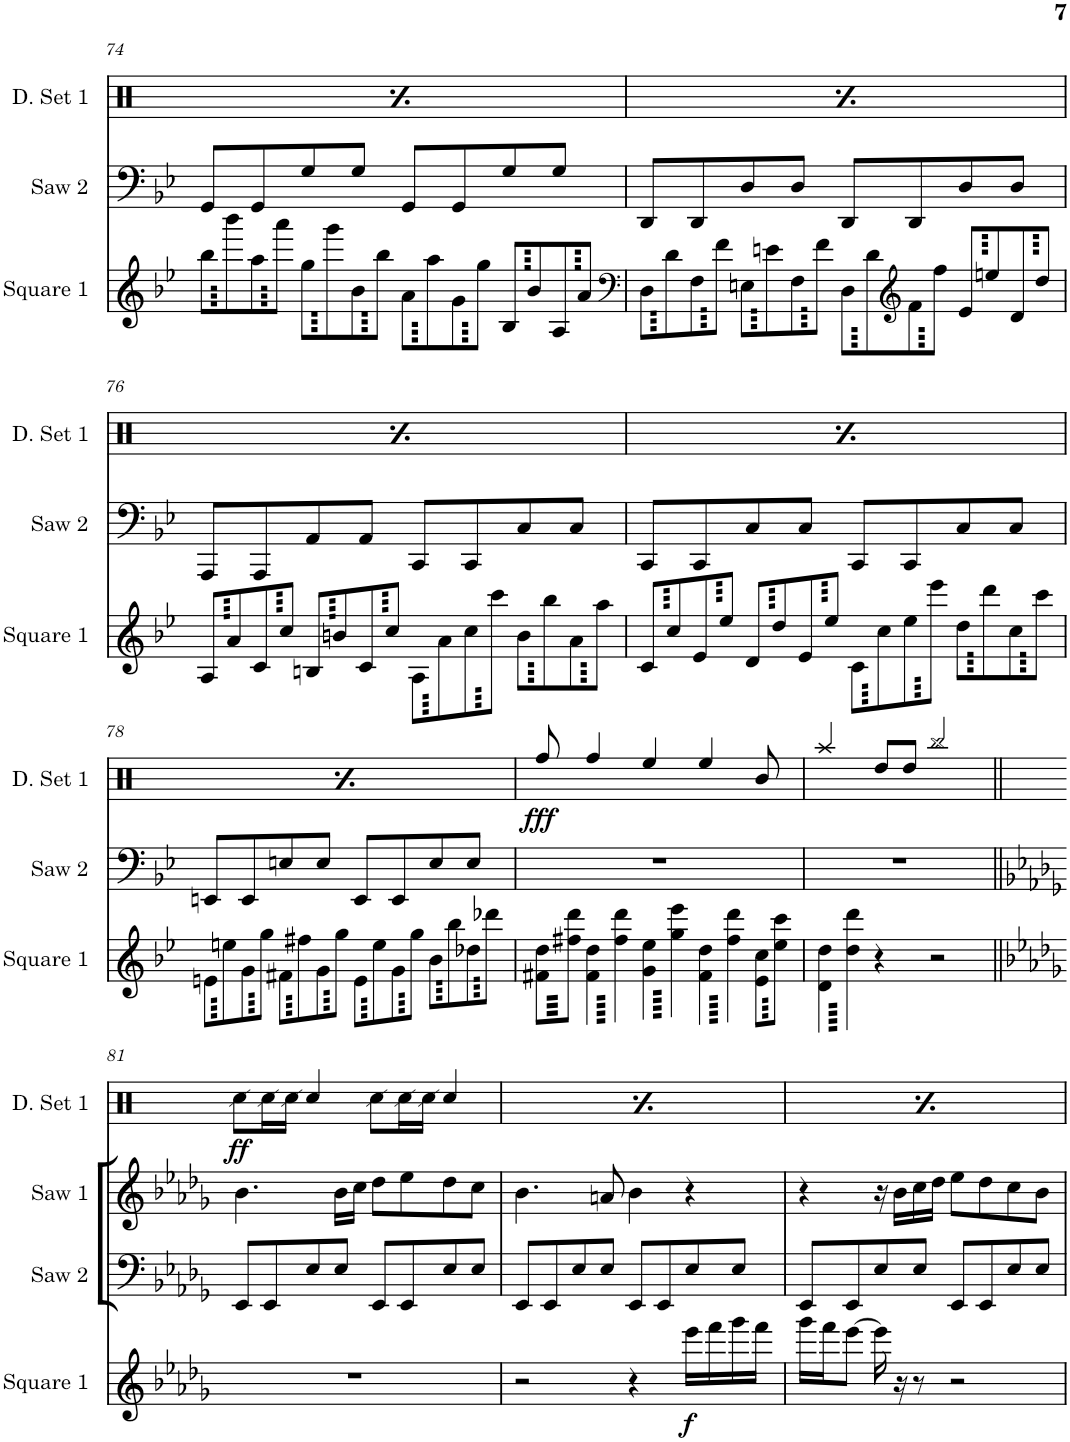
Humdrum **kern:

**kern	**dynam	**kern	**dynam	**kern	**kern	**kern	**dynam
*part5	*part5	*part4	*part4	*part3	*part2	*part1	*part1
*staff5	*staff5	*staff4	*staff4	*staff3	*staff2	*staff1	*staff1
*I"Square 1 Echo	*	*I"Square Synthesizer 1	*	*I"Saw Synthesizer 2	*I"Saw Synthesizer 1	*I"Drumset 1	*
*I'Square 1 Echo	*	*I'Square 1	*	*I'Saw 2	*I'Saw 1	*I'D. Set 1	*
!!LO:PB:g=z
*clefG2	*	*clefG2	*	*clefF4	*clefG2	*clefX	*
*k[b-e-]	*	*k[b-e-]	*	*k[b-e-]	*k[b-e-]	*k[]	*
*M4/4	*	*M4/4	*	*M4/4	*M4/4	*M4/4	*
*met(c)	*	*met(c)	*	*met(c)	*met(c)	*met(c)	*
=74	=74	=74	=74	=74	=74	=74	=74
!	!	!	!	!	!	!	!LO:DY:b
*	*	*tremolo	*	*	*	*	*
32bb-\LLL	.	64bb-\LLLL	.	8GG/L	1r	8Rcc\L	ff
.	.	64bbb-\	.	.	.	.	.
32bbb-\	.	64bb-\	.	.	.	.	.
.	.	64bbb-\	.	.	.	.	.
32bb-\	.	64bb-\	.	.	.	.	.
.	.	64bbb-\	.	.	.	.	.
32bbb-\JJ	.	64bb-\	.	.	.	.	.
.	.	64bbb-\JJJJ	.	.	.	.	.
32aa\LL	.	64aa\LLLL	.	8GG/	.	16Rcc\L	.
.	.	64aaa\	.	.	.	.	.
32aaa\	.	64aa\	.	.	.	.	.
.	.	64aaa\	.	.	.	.	.
32aa\	.	64aa\	.	.	.	16Rcc\JJ	.
.	.	64aaa\	.	.	.	.	.
32aaa\JJJ	.	64aa\	.	.	.	.	.
.	.	64aaa\JJJJ	.	.	.	.	.
32gg\LLL	.	64gg\LLLL	.	8G/	.	4Rcc/	.
.	.	64ggg\	.	.	.	.	.
32ggg\	.	64gg\	.	.	.	.	.
.	.	64ggg\	.	.	.	.	.
32gg\	.	64gg\	.	.	.	.	.
.	.	64ggg\	.	.	.	.	.
32ggg\JJ	.	64gg\	.	.	.	.	.
.	.	64ggg\JJJJ	.	.	.	.	.
32b-\LL	.	64b-\LLLL	.	8G/J	.	.	.
.	.	64bb-\	.	.	.	.	.
32bb-\	.	64b-\	.	.	.	.	.
.	.	64bb-\	.	.	.	.	.
32b-\	.	64b-\	.	.	.	.	.
.	.	64bb-\	.	.	.	.	.
32bb-\JJJ	.	64b-\	.	.	.	.	.
.	.	64bb-\JJJJ	.	.	.	.	.
32a\LLL	.	64a\LLLL	.	8GG/L	.	8Rcc\L	.
.	.	64aa\	.	.	.	.	.
32aa\	.	64a\	.	.	.	.	.
.	.	64aa\	.	.	.	.	.
32a\	.	64a\	.	.	.	.	.
.	.	64aa\	.	.	.	.	.
32aa\JJ	.	64a\	.	.	.	.	.
.	.	64aa\JJJJ	.	.	.	.	.
32g\LL	.	64g\LLLL	.	8GG/	.	16Rcc\L	.
.	.	64gg\	.	.	.	.	.
32gg\	.	64g\	.	.	.	.	.
.	.	64gg\	.	.	.	.	.
32g\	.	64g\	.	.	.	16Rcc\JJ	.
.	.	64gg\	.	.	.	.	.
32gg\JJJ	.	64g\	.	.	.	.	.
.	.	64gg\JJJJ	.	.	.	.	.
32B-/LLL	.	64B-/LLLL	.	8G/	.	4Rcc/	.
.	.	64b-/	.	.	.	.	.
32b-/	.	64B-/	.	.	.	.	.
.	.	64b-/	.	.	.	.	.
32B-/	.	64B-/	.	.	.	.	.
.	.	64b-/	.	.	.	.	.
32b-/JJ	.	64B-/	.	.	.	.	.
.	.	64b-/JJJJ	.	.	.	.	.
32A/LL	.	64A/LLLL	.	8G/J	.	.	.
.	.	64a/	.	.	.	.	.
32a/	.	64A/	.	.	.	.	.
.	.	64a/	.	.	.	.	.
32A/	.	64A/	.	.	.	.	.
.	.	64a/	.	.	.	.	.
32a/JJJ	.	64A/	.	.	.	.	.
.	.	64a/JJJJ	.	.	.	.	.
=75	=75	=75	=75	=75	=75	=75	=75
*clefF4	*	*clefF4	*	*	*	*	*
!	!LO:DY:b	!	!	!	!	!	!LO:DY:b
32D\LLL	ff	64D\LLLL	.	8DD/L	1r	8Rcc\L	ff
.	.	64d\	.	.	.	.	.
32d\	.	64D\	.	.	.	.	.
.	.	64d\	.	.	.	.	.
32D\	.	64D\	.	.	.	.	.
.	.	64d\	.	.	.	.	.
32d\JJ	.	64D\	.	.	.	.	.
.	.	64d\JJJJ	.	.	.	.	.
32F\LL	.	64F\LLLL	.	8DD/	.	16Rcc\L	.
.	.	64f\	.	.	.	.	.
32f\	.	64F\	.	.	.	.	.
.	.	64f\	.	.	.	.	.
32F\	.	64F\	.	.	.	16Rcc\JJ	.
.	.	64f\	.	.	.	.	.
32f\JJJ	.	64F\	.	.	.	.	.
.	.	64f\JJJJ	.	.	.	.	.
32En\LLL	.	64En\LLLL	.	8D/	.	4Rcc/	.
.	.	64en\	.	.	.	.	.
32en\	.	64En\	.	.	.	.	.
.	.	64en\	.	.	.	.	.
32E\	.	64En\	.	.	.	.	.
.	.	64en\	.	.	.	.	.
32e\JJ	.	64En\	.	.	.	.	.
.	.	64en\JJJJ	.	.	.	.	.
32F\LL	.	64F\LLLL	.	8D/J	.	.	.
.	.	64f\	.	.	.	.	.
32f\	.	64F\	.	.	.	.	.
.	.	64f\	.	.	.	.	.
32F\	.	64F\	.	.	.	.	.
.	.	64f\	.	.	.	.	.
32f\JJJ	.	64F\	.	.	.	.	.
.	.	64f\JJJJ	.	.	.	.	.
32D\LLL	.	64D\LLLL	.	8DD/L	.	8Rcc\L	.
.	.	64d\	.	.	.	.	.
32d\	.	64D\	.	.	.	.	.
.	.	64d\	.	.	.	.	.
32D\	.	64D\	.	.	.	.	.
.	.	64d\	.	.	.	.	.
32d\JJ	.	64D\	.	.	.	.	.
.	.	64d\JJJJ	.	.	.	.	.
*clefG2	*	*clefG2	*	*	*	*	*
32f\LL	.	64f\LLLL	.	8DD/	.	16Rcc\L	.
.	.	64ff\	.	.	.	.	.
32ff\	.	64f\	.	.	.	.	.
.	.	64ff\	.	.	.	.	.
32f\	.	64f\	.	.	.	16Rcc\JJ	.
.	.	64ff\	.	.	.	.	.
32ff\JJJ	.	64f\	.	.	.	.	.
.	.	64ff\JJJJ	.	.	.	.	.
32e/LLL	.	64e/LLLL	.	8D/	.	4Rcc/	.
.	.	64een/	.	.	.	.	.
32een/	.	64e/	.	.	.	.	.
.	.	64een/	.	.	.	.	.
32e/	.	64e/	.	.	.	.	.
.	.	64een/	.	.	.	.	.
32ee/JJ	.	64e/	.	.	.	.	.
.	.	64een/JJJJ	.	.	.	.	.
32d/LL	.	64d/LLLL	.	8D/J	.	.	.
.	.	64dd/	.	.	.	.	.
32dd/	.	64d/	.	.	.	.	.
.	.	64dd/	.	.	.	.	.
32d/	.	64d/	.	.	.	.	.
.	.	64dd/	.	.	.	.	.
32dd/JJJ	.	64d/	.	.	.	.	.
.	.	64dd/JJJJ	.	.	.	.	.
!!LO:LB:g=z
=76	=76	=76	=76	=76	=76	=76	=76
!	!	!	!	!	!	!	!LO:DY:b
32A/LLL	.	64A/LLLL	.	8AAA/L	1r	8Rcc\L	ff
.	.	64a/	.	.	.	.	.
32a/	.	64A/	.	.	.	.	.
.	.	64a/	.	.	.	.	.
32A/	.	64A/	.	.	.	.	.
.	.	64a/	.	.	.	.	.
32a/JJ	.	64A/	.	.	.	.	.
.	.	64a/JJJJ	.	.	.	.	.
32c/LL	.	64c/LLLL	.	8AAA/	.	16Rcc\L	.
.	.	64cc/	.	.	.	.	.
32cc/	.	64c/	.	.	.	.	.
.	.	64cc/	.	.	.	.	.
32c/	.	64c/	.	.	.	16Rcc\JJ	.
.	.	64cc/	.	.	.	.	.
32cc/JJJ	.	64c/	.	.	.	.	.
.	.	64cc/JJJJ	.	.	.	.	.
32Bn/LLL	.	64Bn/LLLL	.	8AA/	.	4Rcc/	.
.	.	64bn/	.	.	.	.	.
32bn/	.	64Bn/	.	.	.	.	.
.	.	64bn/	.	.	.	.	.
32B/	.	64Bn/	.	.	.	.	.
.	.	64bn/	.	.	.	.	.
32b/JJ	.	64Bn/	.	.	.	.	.
.	.	64bn/JJJJ	.	.	.	.	.
32c/LL	.	64c/LLLL	.	8AA/J	.	.	.
.	.	64cc/	.	.	.	.	.
32cc/	.	64c/	.	.	.	.	.
.	.	64cc/	.	.	.	.	.
32c/	.	64c/	.	.	.	.	.
.	.	64cc/	.	.	.	.	.
32cc/JJJ	.	64c/	.	.	.	.	.
.	.	64cc/JJJJ	.	.	.	.	.
32A\LLL	.	64A\LLLL	.	8CC/L	.	8Rcc\L	.
.	.	64a\	.	.	.	.	.
32a\	.	64A\	.	.	.	.	.
.	.	64a\	.	.	.	.	.
32A\	.	64A\	.	.	.	.	.
.	.	64a\	.	.	.	.	.
32a\JJ	.	64A\	.	.	.	.	.
.	.	64a\JJJJ	.	.	.	.	.
32cc\LL	.	64cc\LLLL	.	8CC/	.	16Rcc\L	.
.	.	64ccc\	.	.	.	.	.
32ccc\	.	64cc\	.	.	.	.	.
.	.	64ccc\	.	.	.	.	.
32cc\	.	64cc\	.	.	.	16Rcc\JJ	.
.	.	64ccc\	.	.	.	.	.
32ccc\JJJ	.	64cc\	.	.	.	.	.
.	.	64ccc\JJJJ	.	.	.	.	.
32b\LLL	.	64b\LLLL	.	8C/	.	4Rcc/	.
.	.	64bb-\	.	.	.	.	.
32bbn\	.	64b\	.	.	.	.	.
.	.	64bb-\	.	.	.	.	.
32b\	.	64b\	.	.	.	.	.
.	.	64bb-\	.	.	.	.	.
32bb\JJ	.	64b\	.	.	.	.	.
.	.	64bb-\JJJJ	.	.	.	.	.
32a\LL	.	64a\LLLL	.	8C/J	.	.	.
.	.	64aa\	.	.	.	.	.
32aa\	.	64a\	.	.	.	.	.
.	.	64aa\	.	.	.	.	.
32a\	.	64a\	.	.	.	.	.
.	.	64aa\	.	.	.	.	.
32aa\JJJ	.	64a\	.	.	.	.	.
.	.	64aa\JJJJ	.	.	.	.	.
=77	=77	=77	=77	=77	=77	=77	=77
!	!	!	!	!	!	!	!LO:DY:b
32c/LLL	.	64c/LLLL	.	8CC/L	1r	8Rcc\L	ff
.	.	64cc/	.	.	.	.	.
32cc/	.	64c/	.	.	.	.	.
.	.	64cc/	.	.	.	.	.
32c/	.	64c/	.	.	.	.	.
.	.	64cc/	.	.	.	.	.
32cc/JJ	.	64c/	.	.	.	.	.
.	.	64cc/JJJJ	.	.	.	.	.
32e-/LL	.	64e-/LLLL	.	8CC/	.	16Rcc\L	.
.	.	64ee-/	.	.	.	.	.
32ee-/	.	64e-/	.	.	.	.	.
.	.	64ee-/	.	.	.	.	.
32e-/	.	64e-/	.	.	.	16Rcc\JJ	.
.	.	64ee-/	.	.	.	.	.
32ee-/JJJ	.	64e-/	.	.	.	.	.
.	.	64ee-/JJJJ	.	.	.	.	.
32d/LLL	.	64d/LLLL	.	8C/	.	4Rcc/	.
.	.	64dd/	.	.	.	.	.
32dd/	.	64d/	.	.	.	.	.
.	.	64dd/	.	.	.	.	.
32d/	.	64d/	.	.	.	.	.
.	.	64dd/	.	.	.	.	.
32dd/JJ	.	64d/	.	.	.	.	.
.	.	64dd/JJJJ	.	.	.	.	.
32e-/LL	.	64e-/LLLL	.	8C/J	.	.	.
.	.	64ee-/	.	.	.	.	.
32ee-/	.	64e-/	.	.	.	.	.
.	.	64ee-/	.	.	.	.	.
32e-/	.	64e-/	.	.	.	.	.
.	.	64ee-/	.	.	.	.	.
32ee-/JJJ	.	64e-/	.	.	.	.	.
.	.	64ee-/JJJJ	.	.	.	.	.
32c\LLL	.	64c\LLLL	.	8CC/L	.	8Rcc\L	.
.	.	64cc\	.	.	.	.	.
32cc\	.	64c\	.	.	.	.	.
.	.	64cc\	.	.	.	.	.
32c\	.	64c\	.	.	.	.	.
.	.	64cc\	.	.	.	.	.
32cc\JJ	.	64c\	.	.	.	.	.
.	.	64cc\JJJJ	.	.	.	.	.
32ee-\LL	.	64ee-\LLLL	.	8CC/	.	16Rcc\L	.
.	.	64eee-\	.	.	.	.	.
32eee-\	.	64ee-\	.	.	.	.	.
.	.	64eee-\	.	.	.	.	.
32ee-\	.	64ee-\	.	.	.	16Rcc\JJ	.
.	.	64eee-\	.	.	.	.	.
32eee-\JJJ	.	64ee-\	.	.	.	.	.
.	.	64eee-\JJJJ	.	.	.	.	.
32dd\LLL	.	64dd\LLLL	.	8C/	.	4Rcc/	.
.	.	64ddd\	.	.	.	.	.
32ddd\	.	64dd\	.	.	.	.	.
.	.	64ddd\	.	.	.	.	.
32dd\	.	64dd\	.	.	.	.	.
.	.	64ddd\	.	.	.	.	.
32ddd\JJ	.	64dd\	.	.	.	.	.
.	.	64ddd\JJJJ	.	.	.	.	.
32cc\LL	.	64cc\LLLL	.	8C/J	.	.	.
.	.	64ccc\	.	.	.	.	.
32ccc\	.	64cc\	.	.	.	.	.
.	.	64ccc\	.	.	.	.	.
32cc\	.	64cc\	.	.	.	.	.
.	.	64ccc\	.	.	.	.	.
32ccc\JJJ	.	64cc\	.	.	.	.	.
.	.	64ccc\JJJJ	.	.	.	.	.
!!LO:LB:g=z
=78	=78	=78	=78	=78	=78	=78	=78
!	!	!	!	!	!	!	!LO:DY:b
32en\LLL	.	64en\LLLL	.	8EEn/L	1r	8Rcc\L	ff
.	.	64een\	.	.	.	.	.
32een\	.	64en\	.	.	.	.	.
.	.	64een\	.	.	.	.	.
32e\	.	64en\	.	.	.	.	.
.	.	64een\	.	.	.	.	.
32ee\JJ	.	64en\	.	.	.	.	.
.	.	64een\JJJJ	.	.	.	.	.
32g\LL	.	64g\LLLL	.	8EE/	.	16Rcc\L	.
.	.	64gg\	.	.	.	.	.
32gg\	.	64g\	.	.	.	.	.
.	.	64gg\	.	.	.	.	.
32g\	.	64g\	.	.	.	16Rcc\JJ	.
.	.	64gg\	.	.	.	.	.
32gg\JJJ	.	64g\	.	.	.	.	.
.	.	64gg\JJJJ	.	.	.	.	.
32f#X\LLL	.	64f#X\LLLL	.	8En/	.	4Rcc/	.
.	.	64ff#X\	.	.	.	.	.
32ff#X\	.	64f#X\	.	.	.	.	.
.	.	64ff#X\	.	.	.	.	.
32f#\	.	64f#X\	.	.	.	.	.
.	.	64ff#X\	.	.	.	.	.
32ff#\JJ	.	64f#X\	.	.	.	.	.
.	.	64ff#X\JJJJ	.	.	.	.	.
32g\LL	.	64g\LLLL	.	8E/J	.	.	.
.	.	64gg\	.	.	.	.	.
32gg\	.	64g\	.	.	.	.	.
.	.	64gg\	.	.	.	.	.
32g\	.	64g\	.	.	.	.	.
.	.	64gg\	.	.	.	.	.
32gg\JJJ	.	64g\	.	.	.	.	.
.	.	64gg\JJJJ	.	.	.	.	.
32e\LLL	.	64e\LLLL	.	8EE/L	.	8Rcc\L	.
.	.	64ee\	.	.	.	.	.
32ee\	.	64e\	.	.	.	.	.
.	.	64ee\	.	.	.	.	.
32e\	.	64e\	.	.	.	.	.
.	.	64ee\	.	.	.	.	.
32ee\JJ	.	64e\	.	.	.	.	.
.	.	64ee\JJJJ	.	.	.	.	.
32g\LL	.	64g\LLLL	.	8EE/	.	16Rcc\L	.
.	.	64gg\	.	.	.	.	.
32gg\	.	64g\	.	.	.	.	.
.	.	64gg\	.	.	.	.	.
32g\	.	64g\	.	.	.	16Rcc\JJ	.
.	.	64gg\	.	.	.	.	.
32gg\JJJ	.	64g\	.	.	.	.	.
.	.	64gg\JJJJ	.	.	.	.	.
32b-\LLL	.	64b-\LLLL	.	8E/	.	4Rcc/	.
.	.	64bb-\	.	.	.	.	.
32bb-\	.	64b-\	.	.	.	.	.
.	.	64bb-\	.	.	.	.	.
32b-\	.	64b-\	.	.	.	.	.
.	.	64bb-\	.	.	.	.	.
32bb-\JJ	.	64b-\	.	.	.	.	.
.	.	64bb-\JJJJ	.	.	.	.	.
32dd-X\LL	.	64dd-X\LLLL	.	8E/J	.	.	.
.	.	64ddd-X\	.	.	.	.	.
32ddd-X\	.	64dd-X\	.	.	.	.	.
.	.	64ddd-X\	.	.	.	.	.
32dd-\	.	64dd-X\	.	.	.	.	.
.	.	64ddd-X\	.	.	.	.	.
32ddd-\JJJ	.	64dd-X\	.	.	.	.	.
.	.	64ddd-X\JJJJ	.	.	.	.	.
=79	=79	=79	=79	=79	=79	=79	=79
!	!	!	!	!	!	!	!LO:DY:b
32f#X\ 32dd\LLL	.	64f#X\ 64dd\LLLL	.	1r	1r	8Rff/	fff
.	.	64ff#X\ 64ddd\	.	.	.	.	.
32ff#X\ 32ddd\	.	64f#X\ 64dd\	.	.	.	.	.
.	.	64ff#X\ 64ddd\	.	.	.	.	.
32f#\ 32dd\	.	64f#X\ 64dd\	.	.	.	.	.
.	.	64ff#X\ 64ddd\	.	.	.	.	.
32ff#\ 32ddd\JJ	.	64f#X\ 64dd\	.	.	.	.	.
.	.	64ff#X\ 64ddd\JJJJ	.	.	.	.	.
32f#\ 32dd\LL	.	128f#\ 128dd\LLLLL	.	.	.	4Rff/	.
.	.	128ff#\ 128ddd\	.	.	.	.	.
.	.	128f#\ 128dd\	.	.	.	.	.
.	.	128ff#\ 128ddd\	.	.	.	.	.
32ff#\ 32ddd\	.	128f#\ 128dd\	.	.	.	.	.
.	.	128ff#\ 128ddd\	.	.	.	.	.
.	.	128f#\ 128dd\	.	.	.	.	.
.	.	128ff#\ 128ddd\	.	.	.	.	.
32f#\ 32dd\	.	128f#\ 128dd\	.	.	.	.	.
.	.	128ff#\ 128ddd\	.	.	.	.	.
.	.	128f#\ 128dd\	.	.	.	.	.
.	.	128ff#\ 128ddd\	.	.	.	.	.
32ff#\ 32ddd\JJJ	.	128f#\ 128dd\	.	.	.	.	.
.	.	128ff#\ 128ddd\	.	.	.	.	.
.	.	128f#\ 128dd\	.	.	.	.	.
.	.	128ff#\ 128ddd\	.	.	.	.	.
32f#\ 32dd\LLL	.	128f#\ 128dd\	.	.	.	.	.
.	.	128ff#\ 128ddd\	.	.	.	.	.
.	.	128f#\ 128dd\	.	.	.	.	.
.	.	128ff#\ 128ddd\	.	.	.	.	.
32ff#\ 32ddd\	.	128f#\ 128dd\	.	.	.	.	.
.	.	128ff#\ 128ddd\	.	.	.	.	.
.	.	128f#\ 128dd\	.	.	.	.	.
.	.	128ff#\ 128ddd\	.	.	.	.	.
32f#\ 32dd\	.	128f#\ 128dd\	.	.	.	.	.
.	.	128ff#\ 128ddd\	.	.	.	.	.
.	.	128f#\ 128dd\	.	.	.	.	.
.	.	128ff#\ 128ddd\	.	.	.	.	.
32ff#\ 32ddd\JJ	.	128f#\ 128dd\	.	.	.	.	.
.	.	128ff#\ 128ddd\	.	.	.	.	.
.	.	128f#\ 128dd\	.	.	.	.	.
.	.	128ff#\ 128ddd\JJJJJ	.	.	.	.	.
32g\ 32ee-\LL	.	128g\ 128ee-\LLLLL	.	.	.	4Ree/	.
.	.	128gg\ 128eee-\	.	.	.	.	.
.	.	128g\ 128ee-\	.	.	.	.	.
.	.	128gg\ 128eee-\	.	.	.	.	.
32gg\ 32eee-\	.	128g\ 128ee-\	.	.	.	.	.
.	.	128gg\ 128eee-\	.	.	.	.	.
.	.	128g\ 128ee-\	.	.	.	.	.
.	.	128gg\ 128eee-\	.	.	.	.	.
32g\ 32ee-\	.	128g\ 128ee-\	.	.	.	.	.
.	.	128gg\ 128eee-\	.	.	.	.	.
.	.	128g\ 128ee-\	.	.	.	.	.
.	.	128gg\ 128eee-\	.	.	.	.	.
32gg\ 32eee-\JJJ	.	128g\ 128ee-\	.	.	.	.	.
.	.	128gg\ 128eee-\	.	.	.	.	.
.	.	128g\ 128ee-\	.	.	.	.	.
.	.	128gg\ 128eee-\	.	.	.	.	.
32g\ 32ee-\LLL	.	128g\ 128ee-\	.	.	.	.	.
.	.	128gg\ 128eee-\	.	.	.	.	.
.	.	128g\ 128ee-\	.	.	.	.	.
.	.	128gg\ 128eee-\	.	.	.	.	.
32gg\ 32eee-\	.	128g\ 128ee-\	.	.	.	.	.
.	.	128gg\ 128eee-\	.	.	.	.	.
.	.	128g\ 128ee-\	.	.	.	.	.
.	.	128gg\ 128eee-\	.	.	.	.	.
32g\ 32ee-\	.	128g\ 128ee-\	.	.	.	.	.
.	.	128gg\ 128eee-\	.	.	.	.	.
.	.	128g\ 128ee-\	.	.	.	.	.
.	.	128gg\ 128eee-\	.	.	.	.	.
32gg\ 32eee-\JJ	.	128g\ 128ee-\	.	.	.	.	.
.	.	128gg\ 128eee-\	.	.	.	.	.
.	.	128g\ 128ee-\	.	.	.	.	.
.	.	128gg\ 128eee-\JJJJJ	.	.	.	.	.
32f#\ 32dd\LL	.	128f#\ 128dd\LLLLL	.	.	.	4Ree/	.
.	.	128ff#\ 128ddd\	.	.	.	.	.
.	.	128f#\ 128dd\	.	.	.	.	.
.	.	128ff#\ 128ddd\	.	.	.	.	.
32ff#\ 32ddd\	.	128f#\ 128dd\	.	.	.	.	.
.	.	128ff#\ 128ddd\	.	.	.	.	.
.	.	128f#\ 128dd\	.	.	.	.	.
.	.	128ff#\ 128ddd\	.	.	.	.	.
32f#\ 32dd\	.	128f#\ 128dd\	.	.	.	.	.
.	.	128ff#\ 128ddd\	.	.	.	.	.
.	.	128f#\ 128dd\	.	.	.	.	.
.	.	128ff#\ 128ddd\	.	.	.	.	.
32ff#\ 32ddd\JJJ	.	128f#\ 128dd\	.	.	.	.	.
.	.	128ff#\ 128ddd\	.	.	.	.	.
.	.	128f#\ 128dd\	.	.	.	.	.
.	.	128ff#\ 128ddd\	.	.	.	.	.
32f#\ 32dd\LLL	.	128f#\ 128dd\	.	.	.	.	.
.	.	128ff#\ 128ddd\	.	.	.	.	.
.	.	128f#\ 128dd\	.	.	.	.	.
.	.	128ff#\ 128ddd\	.	.	.	.	.
32ff#\ 32ddd\	.	128f#\ 128dd\	.	.	.	.	.
.	.	128ff#\ 128ddd\	.	.	.	.	.
.	.	128f#\ 128dd\	.	.	.	.	.
.	.	128ff#\ 128ddd\	.	.	.	.	.
32f#\ 32dd\	.	128f#\ 128dd\	.	.	.	.	.
.	.	128ff#\ 128ddd\	.	.	.	.	.
.	.	128f#\ 128dd\	.	.	.	.	.
.	.	128ff#\ 128ddd\	.	.	.	.	.
32ff#\ 32ddd\JJ	.	128f#\ 128dd\	.	.	.	.	.
.	.	128ff#\ 128ddd\	.	.	.	.	.
.	.	128f#\ 128dd\	.	.	.	.	.
.	.	128ff#\ 128ddd\JJJJJ	.	.	.	.	.
32e-\ 32cc\LL	.	64e-\ 64cc\LLLL	.	.	.	8R/	.
.	.	.	.	.	.	.	.
.	.	64ee-\ 64ccc\	.	.	.	.	.
.	.	.	.	.	.	.	.
32ee-\ 32ccc\	.	64e-\ 64cc\	.	.	.	.	.
.	.	.	.	.	.	.	.
.	.	64ee-\ 64ccc\	.	.	.	.	.
.	.	.	.	.	.	.	.
32e-\ 32cc\	.	64e-\ 64cc\	.	.	.	.	.
.	.	.	.	.	.	.	.
.	.	64ee-\ 64ccc\	.	.	.	.	.
.	.	.	.	.	.	.	.
32ee-\ 32ccc\JJJ	.	64e-\ 64cc\	.	.	.	.	.
.	.	.	.	.	.	.	.
.	.	64ee-\ 64ccc\JJJJ	.	.	.	.	.
.	.	.	.	.	.	.	.
=80	=80	=80	=80	=80	=80	=80	=80
32d\ 32dd\LLL	.	128d\ 128dd\LLLLL	.	1r	1r	4Raa/	.
.	.	128dd\ 128ddd\	.	.	.	.	.
.	.	128d\ 128dd\	.	.	.	.	.
.	.	128dd\ 128ddd\	.	.	.	.	.
32dd\ 32ddd\	.	128d\ 128dd\	.	.	.	.	.
.	.	128dd\ 128ddd\	.	.	.	.	.
.	.	128d\ 128dd\	.	.	.	.	.
.	.	128dd\ 128ddd\	.	.	.	.	.
32d\ 32dd\	.	128d\ 128dd\	.	.	.	.	.
.	.	128dd\ 128ddd\	.	.	.	.	.
.	.	128d\ 128dd\	.	.	.	.	.
.	.	128dd\ 128ddd\	.	.	.	.	.
32dd\ 32ddd\JJ	.	128d\ 128dd\	.	.	.	.	.
.	.	128dd\ 128ddd\	.	.	.	.	.
.	.	128d\ 128dd\	.	.	.	.	.
.	.	128dd\ 128ddd\	.	.	.	.	.
32d\ 32dd\LL	.	128d\ 128dd\	.	.	.	.	.
.	.	128dd\ 128ddd\	.	.	.	.	.
.	.	128d\ 128dd\	.	.	.	.	.
.	.	128dd\ 128ddd\	.	.	.	.	.
32dd\ 32ddd\	.	128d\ 128dd\	.	.	.	.	.
.	.	128dd\ 128ddd\	.	.	.	.	.
.	.	128d\ 128dd\	.	.	.	.	.
.	.	128dd\ 128ddd\	.	.	.	.	.
32d\ 32dd\	.	128d\ 128dd\	.	.	.	.	.
.	.	128dd\ 128ddd\	.	.	.	.	.
.	.	128d\ 128dd\	.	.	.	.	.
.	.	128dd\ 128ddd\	.	.	.	.	.
32dd\ 32ddd\JJJ	.	128d\ 128dd\	.	.	.	.	.
.	.	128dd\ 128ddd\	.	.	.	.	.
.	.	128d\ 128dd\	.	.	.	.	.
.	.	128dd\ 128ddd\JJJJJ	.	.	.	.	.
*	*	*Xtremolo	*	*	*	*	*
4r	.	4r	.	.	.	8Rdd/L	.
.	.	.	.	.	.	.	.
.	.	.	.	.	.	.	.
.	.	.	.	.	.	.	.
.	.	.	.	.	.	.	.
.	.	.	.	.	.	.	.
.	.	.	.	.	.	.	.
.	.	.	.	.	.	.	.
.	.	.	.	.	.	.	.
.	.	.	.	.	.	.	.
.	.	.	.	.	.	.	.
.	.	.	.	.	.	.	.
.	.	.	.	.	.	.	.
.	.	.	.	.	.	.	.
.	.	.	.	.	.	.	.
.	.	.	.	.	.	.	.
.	.	.	.	.	.	8Rdd/J	.
2r	.	2r	.	.	.	2Rbb/	.
!!LO:LB:g=z
=81||	=81||	=81||	=81||	=81||	=81||	=81||	=81||
*k[b-e-a-d-g-]	*	*k[b-e-a-d-g-]	*	*k[b-e-a-d-g-]	*k[b-e-a-d-g-]	*	*
!	!	!	!	!	!	!	!LO:DY:b
1r	.	1r	.	8EE-/L	4.b-\	8Rcc\L	ff
.	.	.	.	8EE-/	.	16Rcc\L	.
.	.	.	.	.	.	16Rcc\JJ	.
.	.	.	.	8E-/	.	4Rcc/	.
.	.	.	.	8E-/J	16b-\LL	.	.
.	.	.	.	.	16cc\JJ	.	.
.	.	.	.	8EE-/L	8dd-\L	8Rcc\L	.
.	.	.	.	8EE-/	8ee-\	16Rcc\L	.
.	.	.	.	.	.	16Rcc\JJ	.
.	.	.	.	8E-/	8dd-\	4Rcc/	.
.	.	.	.	8E-/J	8cc\J	.	.
=82	=82	=82	=82	=82	=82	=82	=82
!	!	!	!	!	!	!	!LO:DY:b
1r	.	2r	.	8EE-/L	4.b-\	8Rcc\L	ff
.	.	.	.	8EE-/	.	16Rcc\L	.
.	.	.	.	.	.	16Rcc\JJ	.
.	.	.	.	8E-/	.	4Rcc/	.
.	.	.	.	8E-/J	8an/	.	.
.	.	4r	.	8EE-/L	4b-\	8Rcc\L	.
.	.	.	.	8EE-/	.	16Rcc\L	.
.	.	.	.	.	.	16Rcc\JJ	.
!	!	!	!LO:DY:b	!	!	!	!
.	.	16eee-\LL	f	8E-/	4r	4Rcc/	.
.	.	16fff\	.	.	.	.	.
.	.	16ggg-\	.	8E-/J	.	.	.
.	.	16fff\JJ	.	.	.	.	.
=83	=83	=83	=83	=83	=83	=83	=83
!	!	!	!	!	!	!	!LO:DY:b
1r	.	16ggg-\LL	.	8EE-/L	4r	8Rcc\L	ff
.	.	16fff\J	.	.	.	.	.
.	.	[8eee-\J	.	8EE-/	.	16Rcc\L	.
.	.	.	.	.	.	16Rcc\JJ	.
.	.	16eee-\]	.	8E-/	16r	4Rcc/	.
.	.	16r	.	.	16b-\LL	.	.
.	.	8r	.	8E-/J	16cc\	.	.
.	.	.	.	.	16dd-\JJ	.	.
.	.	2r	.	8EE-/L	8ee-\L	8Rcc\L	.
.	.	.	.	8EE-/	8dd-\	16Rcc\L	.
.	.	.	.	.	.	16Rcc\JJ	.
.	.	.	.	8E-/	8cc\	4Rcc/	.
.	.	.	.	8E-/J	8b-\J	.	.
=	=	=	=	=	=	=	=
*-	*-	*-	*-	*-	*-	*-	*-
